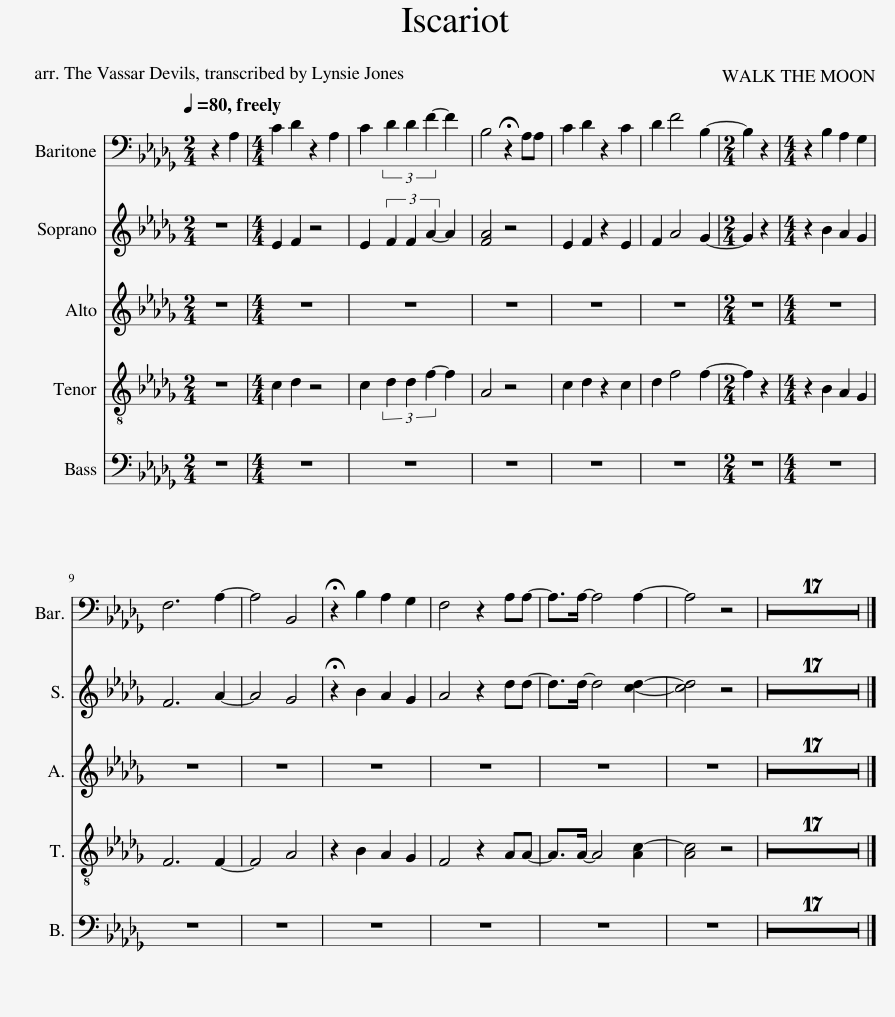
X:1
%%score 1 2 3
L:1/8
Q:1/4=80
M:2/4
I:linebreak $
K:Db
V:1 bass
V:2 treble
V:3 treble-8
V:1
 z2 A,2 |[M:4/4] C2 D2 z2 A,2 | C2 (3D2 D2 F2- F2 | B,4 !fermata!z2 A,A, | C2 D2 z2 C2 | %5
 D2 F4 B,2- |[M:2/4] B,2 z2 |[M:4/4] z2 B,2 A,2 G,2 |$ F,6 A,2- | A,4 B,,4 | %10
 !fermata!z2 B,2 A,2 G,2 | F,4 z2 A,A,- | A,>A,- A,4 A,2- | A,4 z4 | z8 | %15
 z8 | z8 | z8 | z8 | z8 | %20
 z8 | z8 | z8 | z8 | z8 | %25
 z8 | z8 | z8 | z8 | z8 | %30
 z8 |] %31
V:2
 z4 |[M:4/4] E2 F2 z4 | E2 (3F2 F2 A2- A2 | [FA]4 z4 | E2 F2 z2 E2 | %5
 F2 A4 G2- |[M:2/4] G2 z2 |[M:4/4] z2 B2 A2 G2 |$ F6 A2- | A4 G4 | %10
 !fermata!z2 B2 A2 G2 | A4 z2 dd- | d>d- d4 [cd]2- | [cd]4 z4 | z8 | %15
 z8 | z8 | z8 | z8 | z8 | %20
 z8 | z8 | z8 | z8 | z8 | %25
 z8 | z8 | z8 | z8 | z8 | %30
 z8 |] %31
V:3
 z4 |[M:4/4] c2 d2 z4 | c2 (3d2 d2 f2- f2 | A4 z4 | c2 d2 z2 c2 | %5
 d2 f4 f2- |[M:2/4] f2 z2 |[M:4/4] z2 B2 A2 G2 |$ F6 F2- | F4 A4 | %10
 z2 B2 A2 G2 | F4 z2 AA- | A>A- A4 [Ac-]2 | [Ac]4 z4 | z8 | %15
 z8 | z8 | z8 | z8 | z8 | %20
 z8 | z8 | z8 | z8 | z8 | %25
 z8 | z8 | z8 | z8 | z8 | %30
 z8 |] %31
